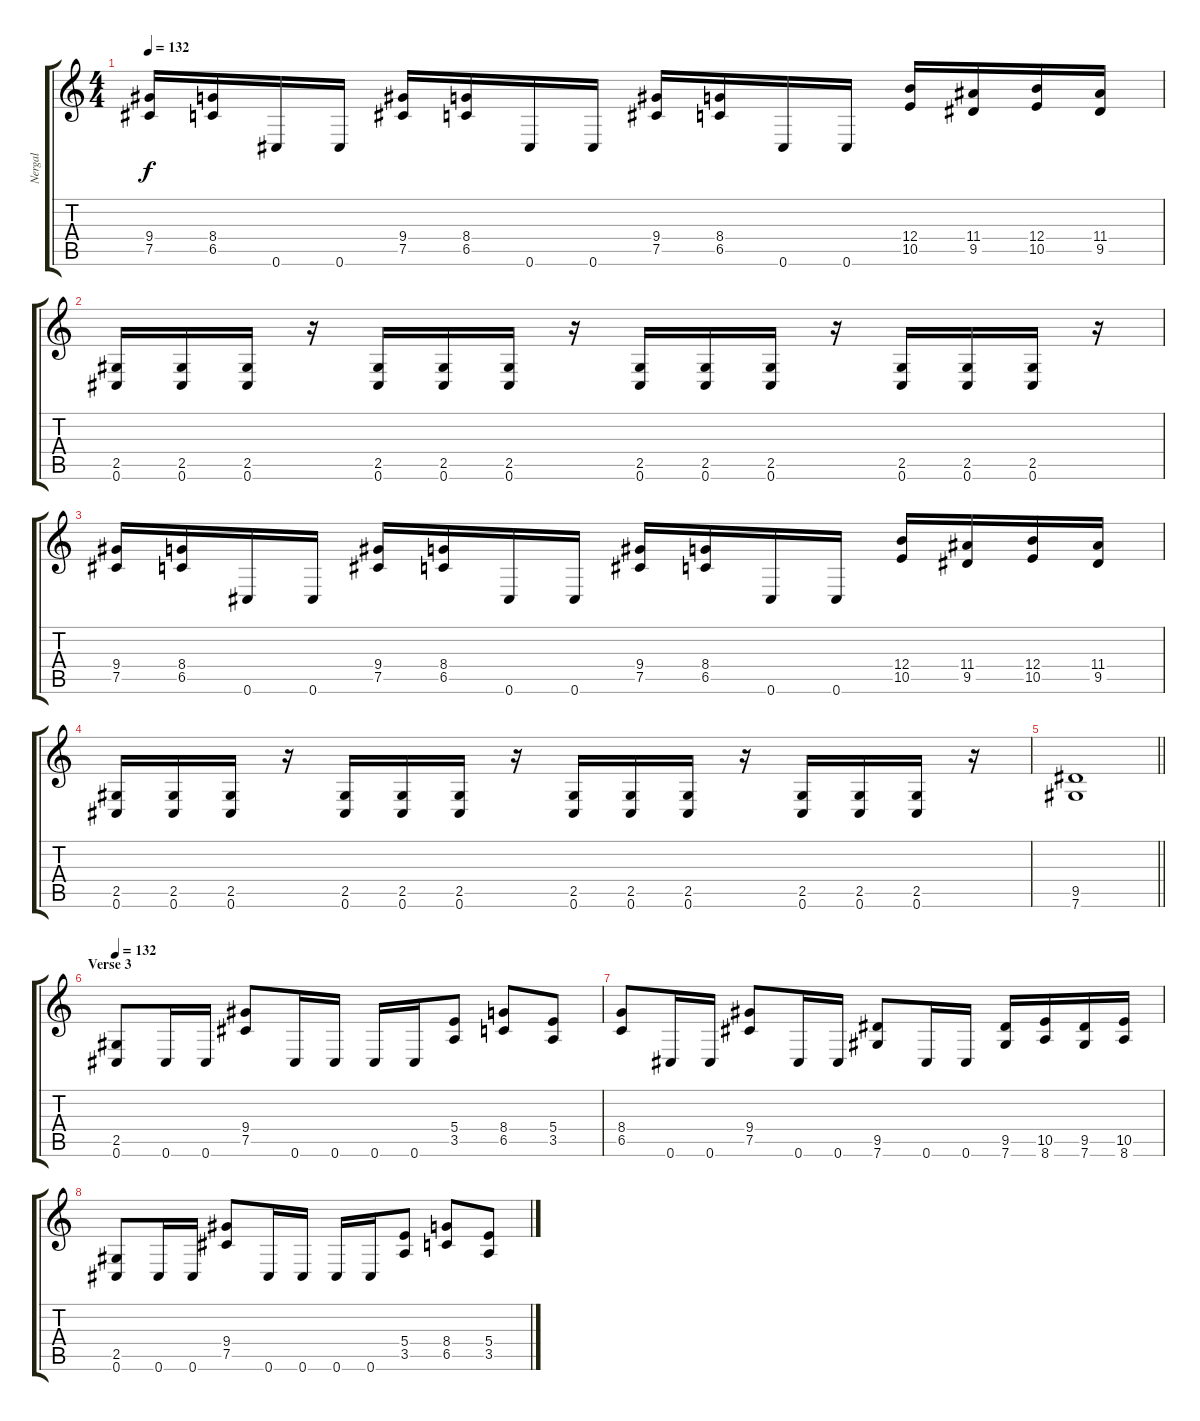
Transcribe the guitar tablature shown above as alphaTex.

\track ("Nergal" "Nergal") {instrument distortionguitar}
\staff {score tabs}
\tuning (Db4 Ab3 E3 B2 Gb2 Db2) {hide}
\ts (4 4)
\tempo 132
\clef g2
\ks c
(9.4 7.5).16{dy f} (8.4 6.5).16 0.6.16 0.6.16 (9.4 7.5).16 (8.4 6.5).16 0.6.16 0.6.16 (9.4 7.5).16 (8.4 6.5).16 0.6.16 0.6.16 (12.4 10.5).16 (11.4 9.5).16 (12.4 10.5).16 (11.4 9.5).16 |
(2.5 0.6).16 (2.5 0.6).16 (2.5 0.6).16 r.16 (2.5 0.6).16 (2.5 0.6).16 (2.5 0.6).16 r.16 (2.5 0.6).16 (2.5 0.6).16 (2.5 0.6).16 r.16 (2.5 0.6).16 (2.5 0.6).16 (2.5 0.6).16 r.16 |
(9.4 7.5).16 (8.4 6.5).16 0.6.16 0.6.16 (9.4 7.5).16 (8.4 6.5).16 0.6.16 0.6.16 (9.4 7.5).16 (8.4 6.5).16 0.6.16 0.6.16 (12.4 10.5).16 (11.4 9.5).16 (12.4 10.5).16 (11.4 9.5).16 |
(2.5 0.6).16 (2.5 0.6).16 (2.5 0.6).16 r.16 (2.5 0.6).16 (2.5 0.6).16 (2.5 0.6).16 r.16 (2.5 0.6).16 (2.5 0.6).16 (2.5 0.6).16 r.16 (2.5 0.6).16 (2.5 0.6).16 (2.5 0.6).16 r.16 |
\barLineRight lightlight
(9.5 7.6).1 |
\section ("" "Verse 3")
\tempo 132
(2.5 0.6).8 0.6.16 0.6.16 (9.4 7.5).8 0.6.16 0.6.16 0.6.16 0.6.16 (5.4 3.5).8 (8.4 6.5).8 (5.4 3.5).8 |
(8.4 6.5).8 0.6.16 0.6.16 (9.4 7.5).8 0.6.16 0.6.16 (9.5 7.6).8 0.6.16 0.6.16 (9.5 7.6).16 (10.5 8.6).16 (9.5 7.6).16 (10.5 8.6).16 |
(2.5 0.6).8 0.6.16 0.6.16 (9.4 7.5).8 0.6.16 0.6.16 0.6.16 0.6.16 (5.4 3.5).8 (8.4 6.5).8 (5.4 3.5).8
